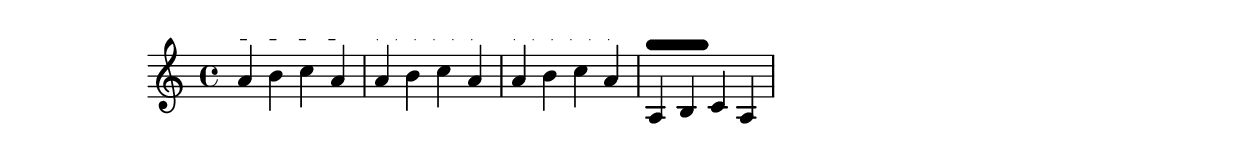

\version "2.4.0"

\header { texidoc = "@cindex text spanner
Text spanners can be used in the similar manner than markings for pedals
or octavation.
"
      }
\layout{ raggedright = ##t}

\relative c''{
    \override TextSpanner  #'edge-text = #'("bla" . "blu")
    a \startTextSpan
    b c 
    a \stopTextSpan

    \override TextSpanner  #'dash-period = #2
    \override TextSpanner  #'dash-fraction = #0.0
    a \startTextSpan
    b c 
    a \stopTextSpan

    \revert TextSpanner #'style
    \override TextSpanner  #'style = #'dashed-line
    \override TextSpanner  #'edge-height = #'(1 . -2)
    a \startTextSpan
    b c 
    a \stopTextSpan


    \set Staff.middleCPosition = #-13

    \override TextSpanner  #'dash-period = #10
    \override TextSpanner  #'dash-fraction = #.5
    \override TextSpanner  #'thickness = #10
    a \startTextSpan
    b c 
    a \stopTextSpan
    \set Staff.middleCPosition = #-6	
}

